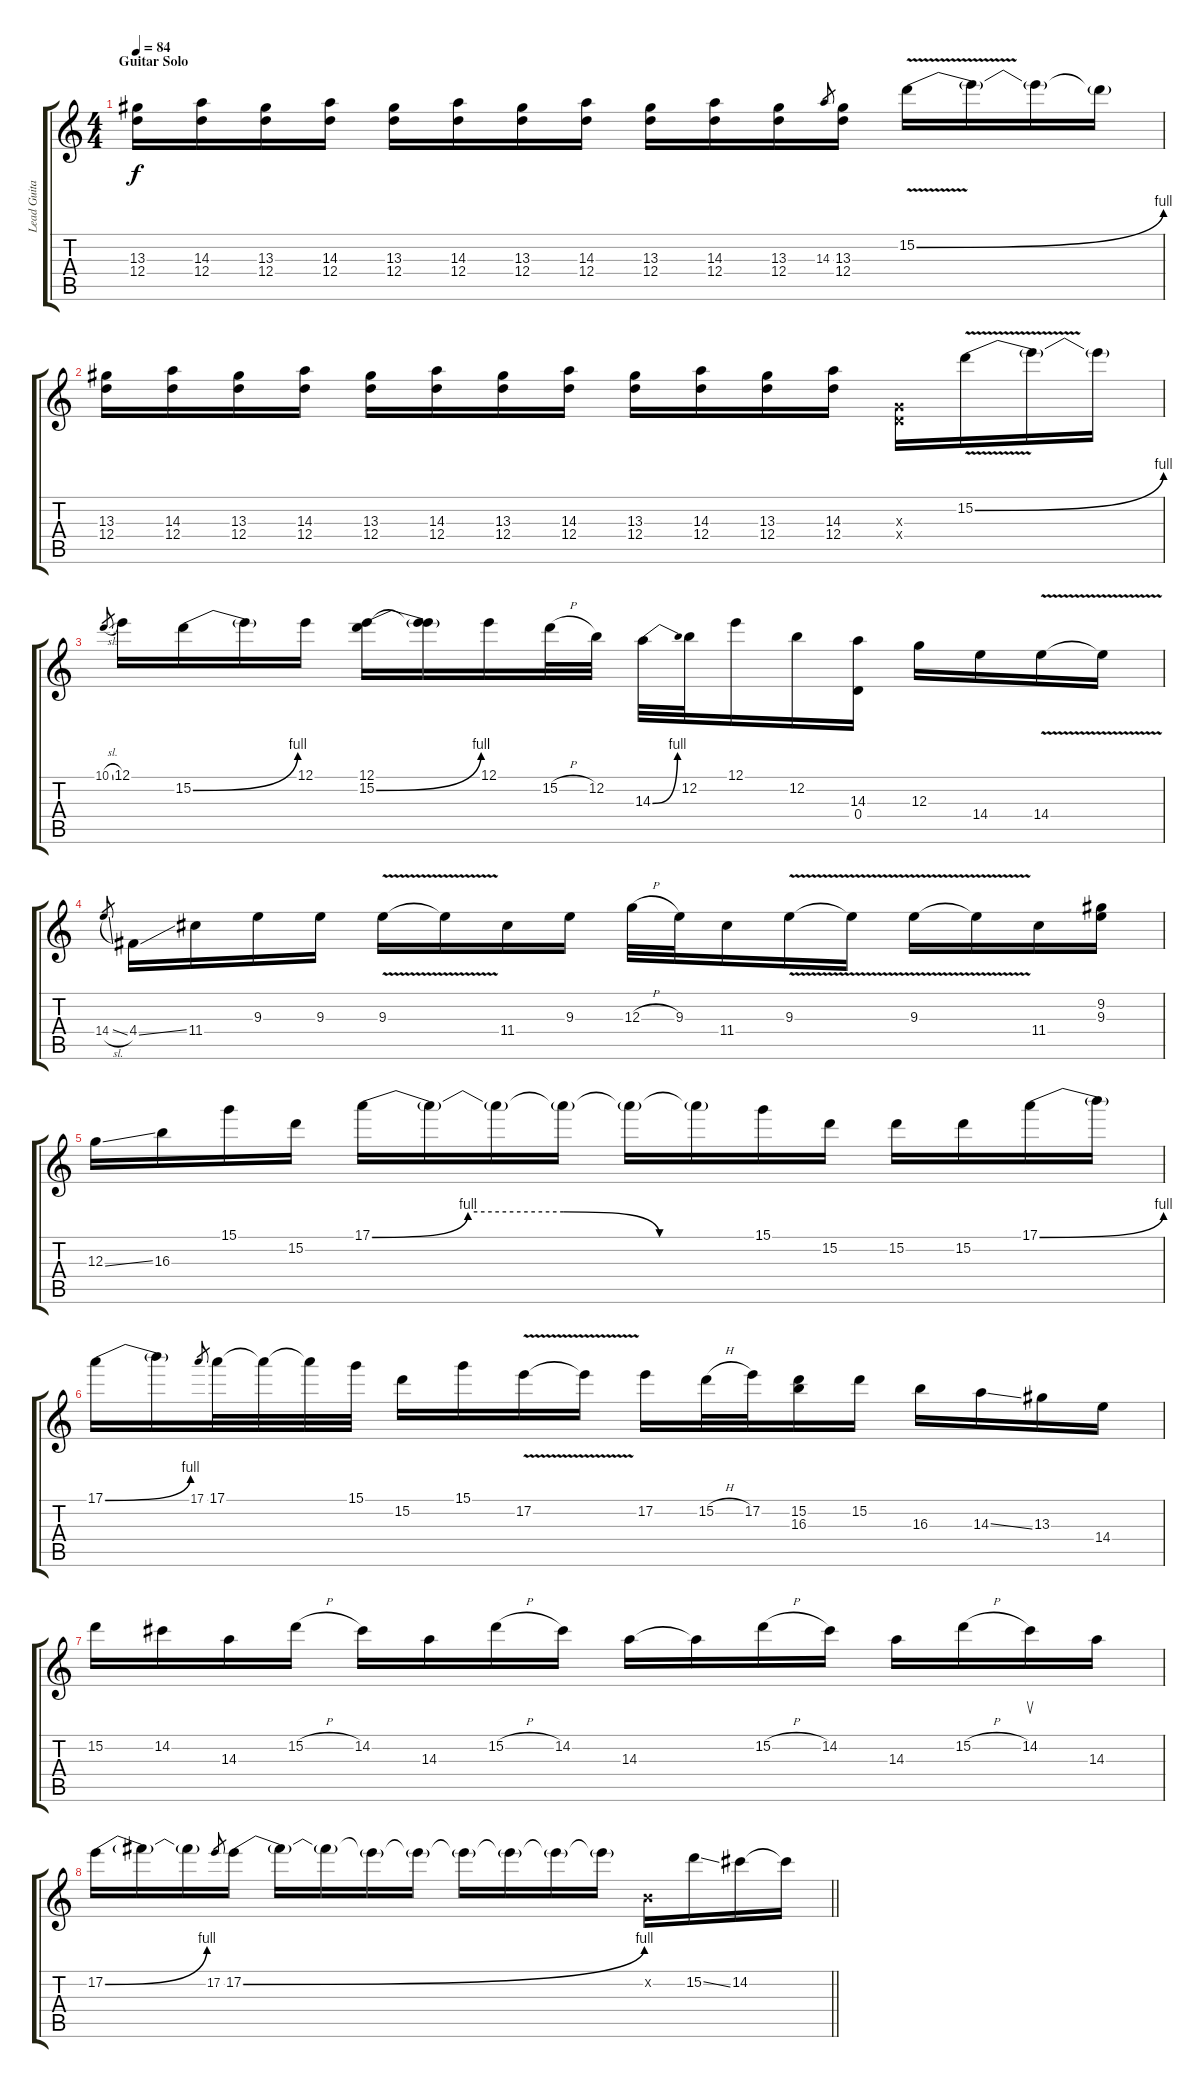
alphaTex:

\track ("Lead Guitar" "Lead Guita") {instrument overdrivenguitar}
\staff {score tabs}
\tuning (E4 B3 G3 D3 A2 E2) {hide}
\ts (4 4)
\section ("" "Guitar Solo")
\tempo 84
\clef g2
\ks c
(13.3 12.4).16{dy f} (14.3 12.4).16 (13.3 12.4).16 (14.3 12.4).16 (13.3 12.4).16 (14.3 12.4).16 (13.3 12.4).16 (14.3 12.4).16 (13.3 12.4).16 (14.3 12.4).16 (13.3 12.4).16 14.3.8{gr} (13.3 12.4).16 15.2{be (bend 0 0 60 4) v}.16 15.2{t}.16 15.2{t}.16 15.2{t}.16 |
(13.3 12.4).16 (14.3 12.4).16 (13.3 12.4).16 (14.3 12.4).16 (13.3 12.4).16 (14.3 12.4).16 (13.3 12.4).16 (14.3 12.4).16 (13.3 12.4).16 (14.3 12.4).16 (13.3 12.4).16 (14.3 12.4).16 (0.3{x} 0.4{x}).16 15.2{be (bend 0 0 60 4) v}.16 15.2{t}.16 15.2{t}.16 |
10.1{sl}.8{gr} 12.1.16 15.2{be (bend 0 0 60 4)}.16 15.2{t}.16 12.1.16 (12.1 15.2{be (bend 0 0 60 4)}).16 (12.1{t} 15.2{t}).16 12.1.16 15.2{h}.32 12.2.32 14.3{be (bend 0 0 60 4)}.32 12.2.32 12.1.16 12.2.16 (14.3 0.4).16 12.3.16 14.4.16 14.4{v}.16 14.4{t}.16 |
14.4{sl}.8{gr} 4.4{ss}.16 11.4.16 9.3.16 9.3.16 9.3{v}.16 9.3{t}.16 11.4.16 9.3.16 12.3{h}.32 9.3.32 11.4.16 9.3{v}.16 9.3{t}.16 9.3{v}.16 9.3{t}.16 11.4.16 (9.2 9.3).16 |
12.3{ss}.16 16.3.16 15.1.16 15.2.16 17.1{be (custom 0 0 15 4 30 4 45 0 60 0)}.16 17.1{t}.16 17.1{t}.16 17.1{t}.16 17.1{t}.16 17.1{t}.16 15.1.16 15.2.16 15.2.16 15.2.16 17.1{be (bend 0 0 60 4)}.16 17.1{t}.16 |
17.1{be (bend 0 0 60 4)}.16 17.1{t}.16 17.1.8{gr} 17.1.32 17.1{t}.32 17.1{t}.32 15.1.32 15.2.16 15.1.16 17.2{v}.16 17.2{t}.16 17.2.16 15.2{h}.32 17.2.32 (15.2 16.3).16 15.2.16 16.3.16 14.3{ss}.16 13.3.16 14.4.16 |
15.2.16 14.2.16 14.3.16 15.2{h}.16 14.2.16 14.3.16 15.2{h}.16 14.2.16 14.3.16 14.3{t}.16 15.2{h}.16 14.2.16 14.3.16 15.2{h}.16 14.2.16{su} 14.3.16 |
\barLineRight lightlight
17.2{be (bend 0 0 60 4)}.16 17.2{t}.16 17.2{t}.16 17.2.8{gr} 17.2{be (bend 0 0 60 4)}.16 17.2{t}.16 17.2{t}.16 17.2{t}.16 17.2{t}.16 17.2{t}.16 17.2{t}.16 17.2{t}.16 17.2{t}.16 0.2{x}.16 15.2{ss}.16 14.2.16 14.2{t}.16
